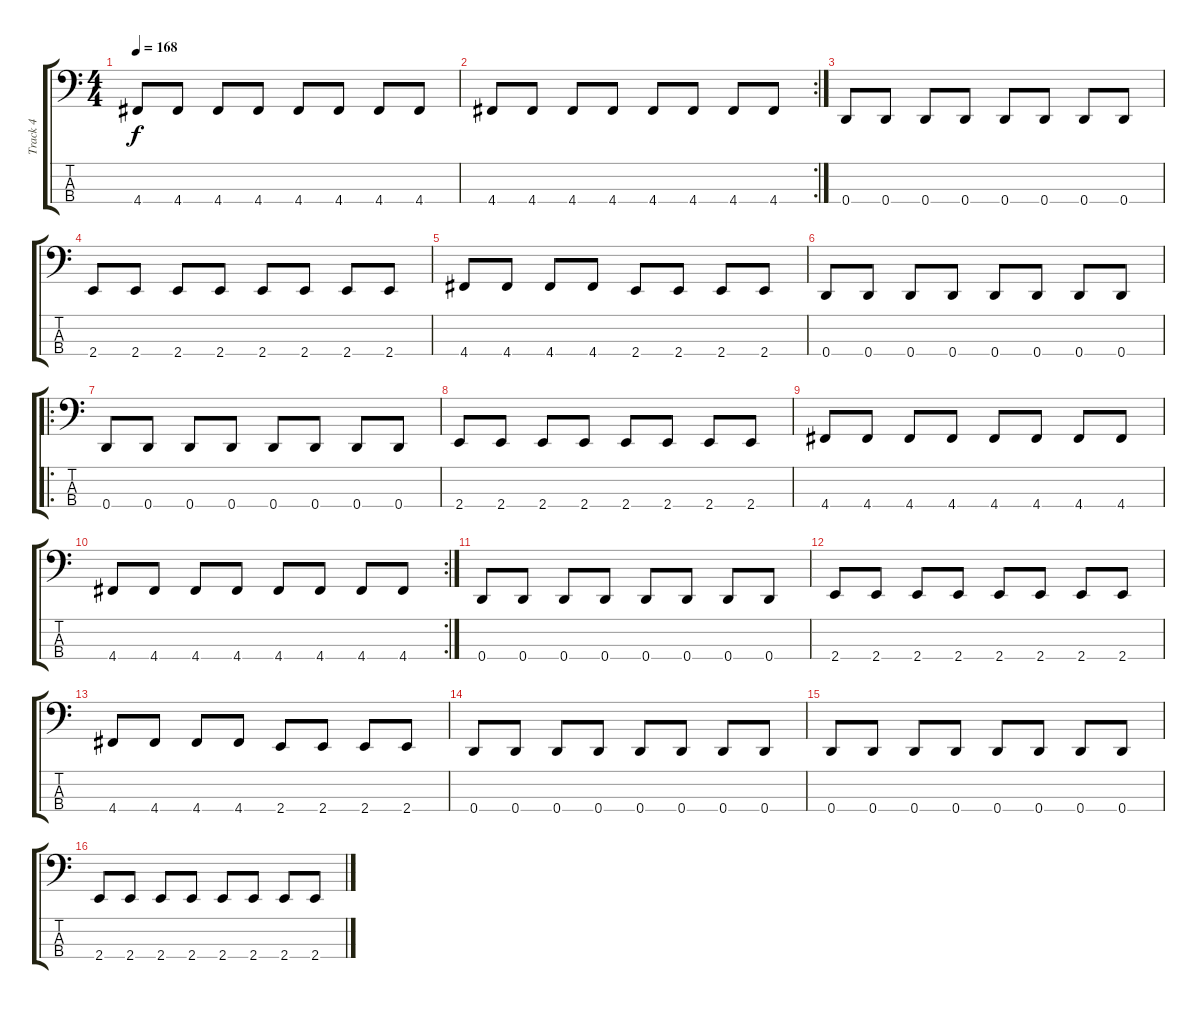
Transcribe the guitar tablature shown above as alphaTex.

\track ("Track 4" "Track 4") {instrument electricbasspick}
\staff {score tabs}
\tuning (G2 D2 A1 D1) {hide}
\ts (4 4)
\tempo 168
\clef f4
\ks c
4.4.8{dy f} 4.4.8 4.4.8 4.4.8 4.4.8 4.4.8 4.4.8 4.4.8 |
\rc 2
4.4.8 4.4.8 4.4.8 4.4.8 4.4.8 4.4.8 4.4.8 4.4.8 |
0.4.8 0.4.8 0.4.8 0.4.8 0.4.8 0.4.8 0.4.8 0.4.8 |
2.4.8 2.4.8 2.4.8 2.4.8 2.4.8 2.4.8 2.4.8 2.4.8 |
4.4.8 4.4.8 4.4.8 4.4.8 2.4.8 2.4.8 2.4.8 2.4.8 |
0.4.8 0.4.8 0.4.8 0.4.8 0.4.8 0.4.8 0.4.8 0.4.8 |
\ro
0.4.8 0.4.8 0.4.8 0.4.8 0.4.8 0.4.8 0.4.8 0.4.8 |
2.4.8 2.4.8 2.4.8 2.4.8 2.4.8 2.4.8 2.4.8 2.4.8 |
4.4.8 4.4.8 4.4.8 4.4.8 4.4.8 4.4.8 4.4.8 4.4.8 |
\rc 2
4.4.8 4.4.8 4.4.8 4.4.8 4.4.8 4.4.8 4.4.8 4.4.8 |
0.4.8 0.4.8 0.4.8 0.4.8 0.4.8 0.4.8 0.4.8 0.4.8 |
2.4.8 2.4.8 2.4.8 2.4.8 2.4.8 2.4.8 2.4.8 2.4.8 |
4.4.8 4.4.8 4.4.8 4.4.8 2.4.8 2.4.8 2.4.8 2.4.8 |
0.4.8 0.4.8 0.4.8 0.4.8 0.4.8 0.4.8 0.4.8 0.4.8 |
0.4.8 0.4.8 0.4.8 0.4.8 0.4.8 0.4.8 0.4.8 0.4.8 |
2.4.8 2.4.8 2.4.8 2.4.8 2.4.8 2.4.8 2.4.8 2.4.8
